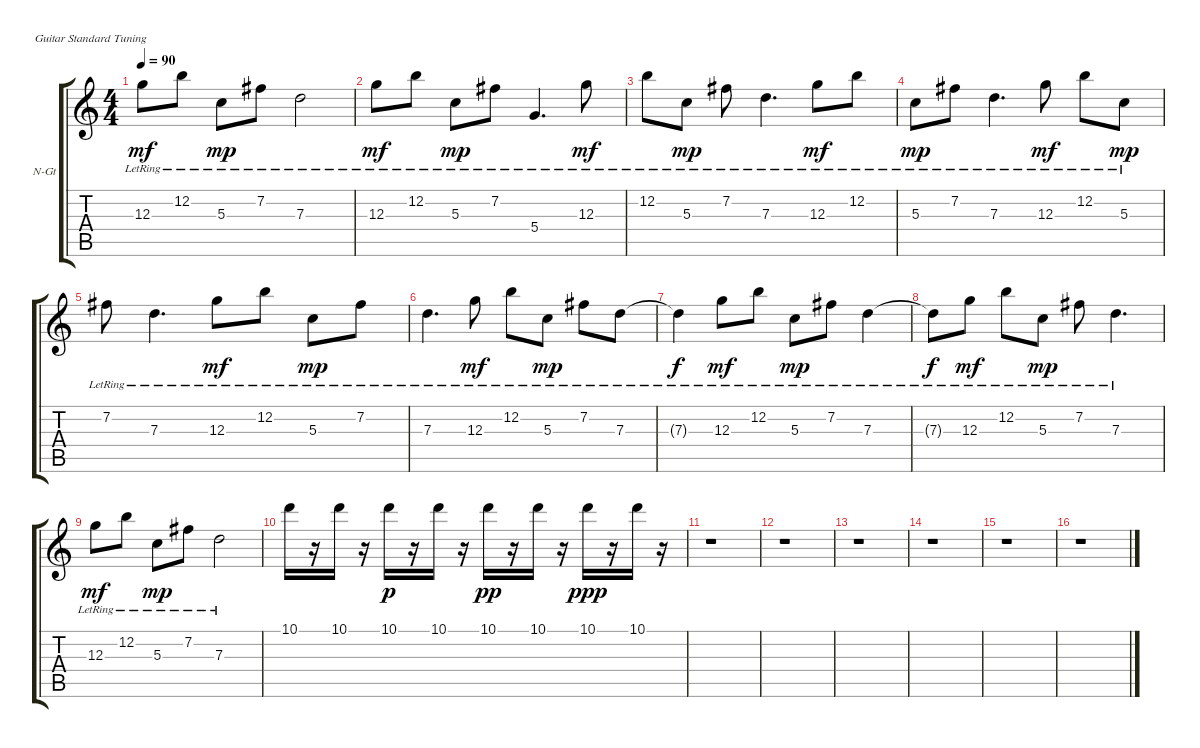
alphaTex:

\bracketExtendMode groupsimilarinstruments
\firstSystemTrackNameOrientation horizontal
\otherSystemsTrackNameOrientation horizontal
\track ("Гитара 3" "N-Gt") {instrument acousticguitarnylon}
\staff {score tabs}
\tuning (E4 B3 G3 D3 A2 E2)
\ts (4 4)
\tempo 90
\clef g2
\ks c
12.3{lr}.8{dy mf} 12.2{lr}.8 5.3{lr}.8{dy mp} 7.2{lr}.8 7.3{lr}.2 |
12.3{lr}.8{dy mf} 12.2{lr}.8 5.3{lr}.8{dy mp} 7.2{lr}.8 5.4{lr}.4{d} 12.3{lr}.8{dy mf} |
12.2{lr}.8 5.3{lr}.8{dy mp} 7.2{lr}.8 7.3{lr}.4{d} 12.3{lr}.8{dy mf} 12.2{lr}.8 |
5.3{lr}.8{dy mp} 7.2{lr}.8 7.3{lr}.4{d} 12.3{lr}.8{dy mf} 12.2{lr}.8 5.3{lr}.8{dy mp} |
7.2{lr}.8 7.3{lr}.4{d} 12.3{lr}.8{dy mf} 12.2{lr}.8 5.3{lr}.8{dy mp} 7.2{lr}.8 |
7.3{lr}.4{d} 12.3{lr}.8{dy mf} 12.2{lr}.8 5.3{lr}.8{dy mp} 7.2{lr}.8 7.3{lr}.8 |
7.3{lr t}.4{dy f} 12.3{lr}.8{dy mf} 12.2{lr}.8 5.3{lr}.8{dy mp} 7.2{lr}.8 7.3{lr}.4 |
7.3{lr t}.8{dy f} 12.3{lr}.8{dy mf} 12.2{lr}.8 5.3{lr}.8{dy mp} 7.2{lr}.8 7.3{lr}.4{d} |
12.3{lr}.8{dy mf} 12.2{lr}.8 5.3{lr}.8{dy mp} 7.2{lr}.8 7.3{lr}.2 |
10.1.16 r.16 10.1.16 r.16 10.1.16{dy p} r.16 10.1.16 r.16 10.1.16{dy pp} r.16 10.1.16 r.16 10.1.16{dy ppp} r.16 10.1.16 r.16 |
r.1 |
r.1 |
r.1 |
r.1 |
r.1 |
r.1
